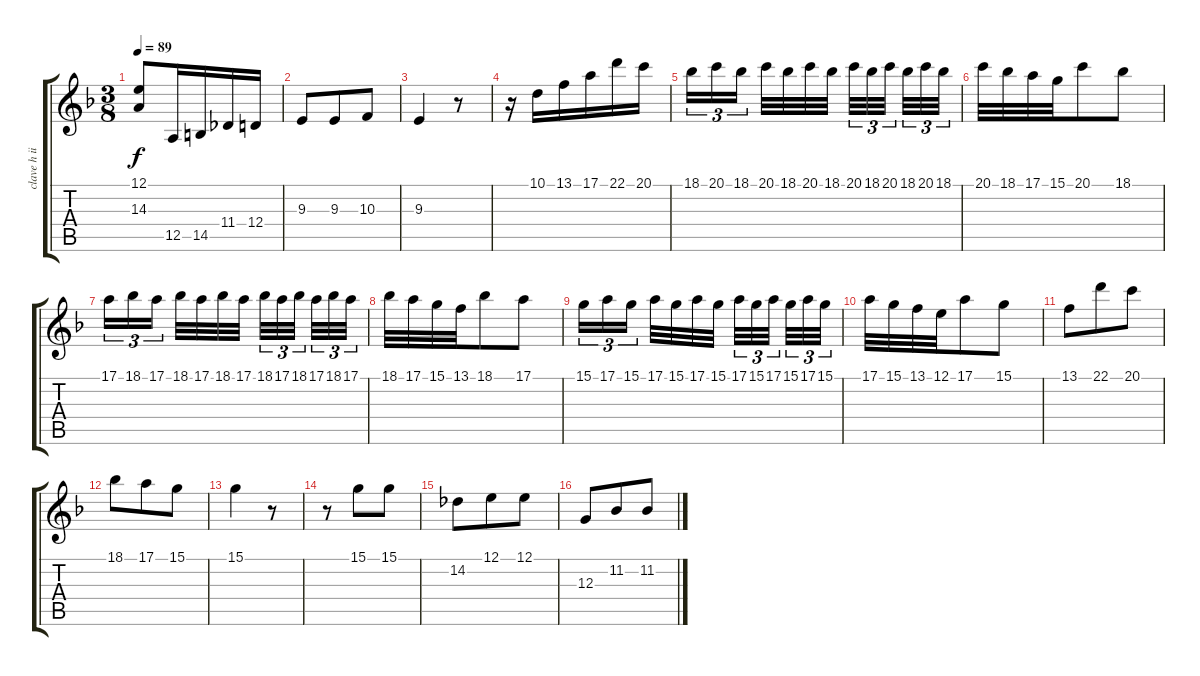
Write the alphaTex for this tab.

\track ("clave h ii" "clave h ii") {instrument harpsichord}
\staff {score tabs}
\tuning (E4 B3 G3 D3 A2 E2) {hide}
\ts (3 8)
\tempo 89
\clef g2
\ks dminor
(12.1 14.3).8{dy f} 12.5.16 14.5.16 11.4.16 12.4.16 |
9.3.8 9.3.8 10.3.8 |
9.3.4 r.8 |
r.16 10.1.16 13.1.16 17.1.16 22.1.16 20.1.16 |
18.1.16{tu (3 2)} 20.1.16{tu (3 2)} 18.1.16{tu (3 2)} 20.1.32 18.1.32 20.1.32 18.1.32 20.1.32{tu (3 2)} 18.1.32{tu (3 2)} 20.1.32{tu (3 2)} 18.1.32{tu (3 2)} 20.1.32{tu (3 2)} 18.1.32{tu (3 2)} |
20.1.32 18.1.32 17.1.32 15.1.32 20.1.8 18.1.8 |
17.1.16{tu (3 2)} 18.1.16{tu (3 2)} 17.1.16{tu (3 2)} 18.1.32 17.1.32 18.1.32 17.1.32 18.1.32{tu (3 2)} 17.1.32{tu (3 2)} 18.1.32{tu (3 2)} 17.1.32{tu (3 2)} 18.1.32{tu (3 2)} 17.1.32{tu (3 2)} |
18.1.32 17.1.32 15.1.32 13.1.32 18.1.8 17.1.8 |
15.1.16{tu (3 2)} 17.1.16{tu (3 2)} 15.1.16{tu (3 2)} 17.1.32 15.1.32 17.1.32 15.1.32 17.1.32{tu (3 2)} 15.1.32{tu (3 2)} 17.1.32{tu (3 2)} 15.1.32{tu (3 2)} 17.1.32{tu (3 2)} 15.1.32{tu (3 2)} |
17.1.32 15.1.32 13.1.32 12.1.32 17.1.8 15.1.8 |
13.1.8 22.1.8 20.1.8 |
18.1.8 17.1.8 15.1.8 |
15.1.4 r.8 |
r.8 15.1.8 15.1.8 |
14.2.8 12.1.8 12.1.8 |
12.3.8 11.2.8 11.2.8
